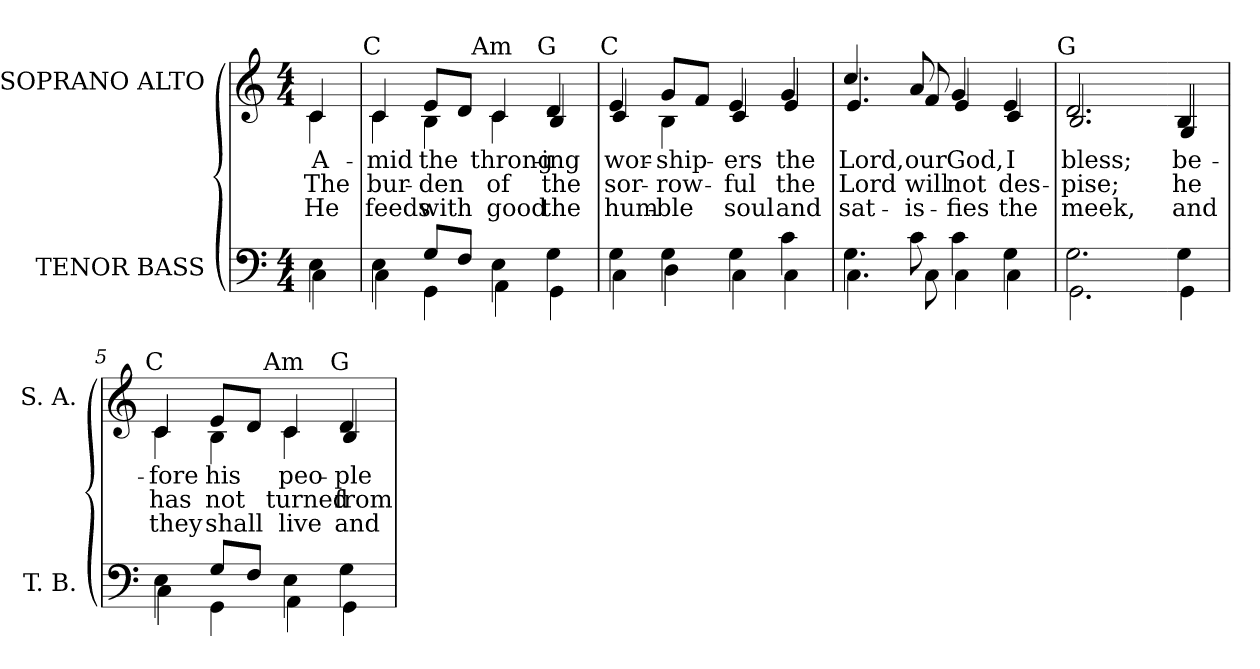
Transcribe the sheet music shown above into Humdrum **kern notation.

**kern	**kern	**text	**text	**text
*part2	*part1	*part1	*part1	*part1
*staff2	*staff1	*staff1	*staff1	*staff1
*I"TENOR BASS	*I"SOPRANO ALTO	*	*	*
*I'T. B.	*I'S. A.	*	*	*
!!LO:PB:g=z
*clefF4	*clefG2	*	*	*
*k[]	*k[]	*	*	*
*C:	*C:	*	*	*
*M4/4	*M4/4	*	*	*
=	=	=	=	=
*^	*	*	*	*
!	!	!LO:TX:b:cj:t=1	!	!	!
!	!	!LO:TX:b:cj:t=2	!	!	!
!	!	!LO:TX:b:cj:t=3	!	!	!
!	!	!	!LO:LY:b:color=#000000	!LO:LY:b:color=#000000	!LO:LY:b:color=#000000
*	*	*^	*	*	*
4Ei\	4Ci\	4ci/	4ci\	A-	The	He
=	=	=	=	=	=	=
!	!	!LO:TX:a:cj:t=C	!	!	!	!
!	!	!	!	!LO:LY:b:color=#000000	!LO:LY:b:color=#000000	!LO:LY:b:color=#000000
4Ei\	4Ci\	4ci/	4ci\	-mid	bur-	feeds
!	!	!	!	!LO:LY:b:color=#000000	!LO:LY:b:color=#000000	!LO:LY:b:color=#000000
8Gi/L	4GGi\	8ei/L	4Bi\	the	-den	with
8Fi/J	.	8di/J	.	.	.	.
!	!	!LO:TX:a:cj:t=Am	!	!	!	!
!	!	!	!	!LO:LY:b:color=#000000	!LO:LY:b:color=#000000	!LO:LY:b:color=#000000
4Ei\	4AAi\	4ci/	4ci\	throng-	of	good
!	!	!LO:TX:a:cj:t=G	!	!	!	!
!	!	!	!	!LO:LY:b:color=#000000	!LO:LY:b:color=#000000	!LO:LY:b:color=#000000
4Gi\	4GGi\	4di/	4Bi/	-ing	the	the
=1	=1	=1	=1	=1	=1	=1
!	!	!LO:TX:a:cj:t=C	!	!	!	!
!	!	!	!	!LO:LY:b:color=#000000	!LO:LY:b:color=#000000	!LO:LY:b:color=#000000
4Gi\	4Ci\	4ei/	4ci/	wor-	sor-	hum-
!	!	!	!	!LO:LY:b:color=#000000	!LO:LY:b:color=#000000	!LO:LY:b:color=#000000
4Gi\	4Di\	8gi/L	4Bi\	-ship-	-row-	-ble
.	.	8fi/J	.	.	.	.
!	!	!	!	!LO:LY:b:color=#000000	!LO:LY:b:color=#000000	!LO:LY:b:color=#000000
4Gi\	4Ci\	4ei/	4ci/	-ers	-ful	soul
!	!	!	!	!LO:LY:b:color=#000000	!LO:LY:b:color=#000000	!LO:LY:b:color=#000000
4ci\	4Ci\	4gi/	4ei/	the	the	and
=2	=2	=2	=2	=2	=2	=2
!	!	!	!	!LO:LY:b:color=#000000	!LO:LY:b:color=#000000	!LO:LY:b:color=#000000
4.Gi\	4.Ci\	4.cci/	4.ei/	Lord,	Lord	sat-
!	!	!	!	!LO:LY:b:color=#000000	!LO:LY:b:color=#000000	!LO:LY:b:color=#000000
8ci\	8Ci\	8ai/	8fi/	our	will	-is-
!	!	!	!	!LO:LY:b:color=#000000	!LO:LY:b:color=#000000	!LO:LY:b:color=#000000
4ci\	4Ci\	4gi/	4ei/	God,	not	-fies
!	!	!	!	!LO:LY:b:color=#000000	!LO:LY:b:color=#000000	!LO:LY:b:color=#000000
4Gi\	4Ci\	4ei/	4ci/	I	des-	the
=3	=3	=3	=3	=3	=3	=3
!	!	!LO:TX:a:cj:t=G	!	!	!	!
!	!	!	!	!LO:LY:b:color=#000000	!LO:LY:b:color=#000000	!LO:LY:b:color=#000000
2.Gi\	2.GGi\	2.di/	2.Bi/	bless;	-pise;	meek,
!!LO:LB:g=z	!!
=4-	=4-	=4-	=4-	=4-	=4-	=4-
!	!	!	!	!LO:LY:b:color=#000000	!LO:LY:b:color=#000000	!LO:LY:b:color=#000000
4Gi\	4GGi\	4Bi/	4Gi/	be-	he	and
=5	=5	=5	=5	=5	=5	=5
!	!	!LO:TX:a:cj:t=C	!	!	!	!
!	!	!	!	!LO:LY:b:color=#000000	!LO:LY:b:color=#000000	!LO:LY:b:color=#000000
4Ei\	4Ci\	4ci/	4ci\	-fore	has	they
!	!	!	!	!LO:LY:b:color=#000000	!LO:LY:b:color=#000000	!LO:LY:b:color=#000000
8Gi/L	4GGi\	8ei/L	4Bi\	his	not	shall
8Fi/J	.	8di/J	.	.	.	.
!	!	!LO:TX:a:cj:t=Am	!	!	!	!
!	!	!	!	!LO:LY:b:color=#000000	!LO:LY:b:color=#000000	!LO:LY:b:color=#000000
4Ei\	4AAi\	4ci/	4ci\	peo-	turned	live
!	!	!LO:TX:a:cj:t=G	!	!	!	!
!	!	!	!	!LO:LY:b:color=#000000	!LO:LY:b:color=#000000	!LO:LY:b:color=#000000
4Gi\	4GGi\	4di/	4Bi/	-ple	from	and
*v	*v	*	*	*	*	*
*	*v	*v	*	*	*
=	=	=	=	=
*-	*-	*-	*-	*-
